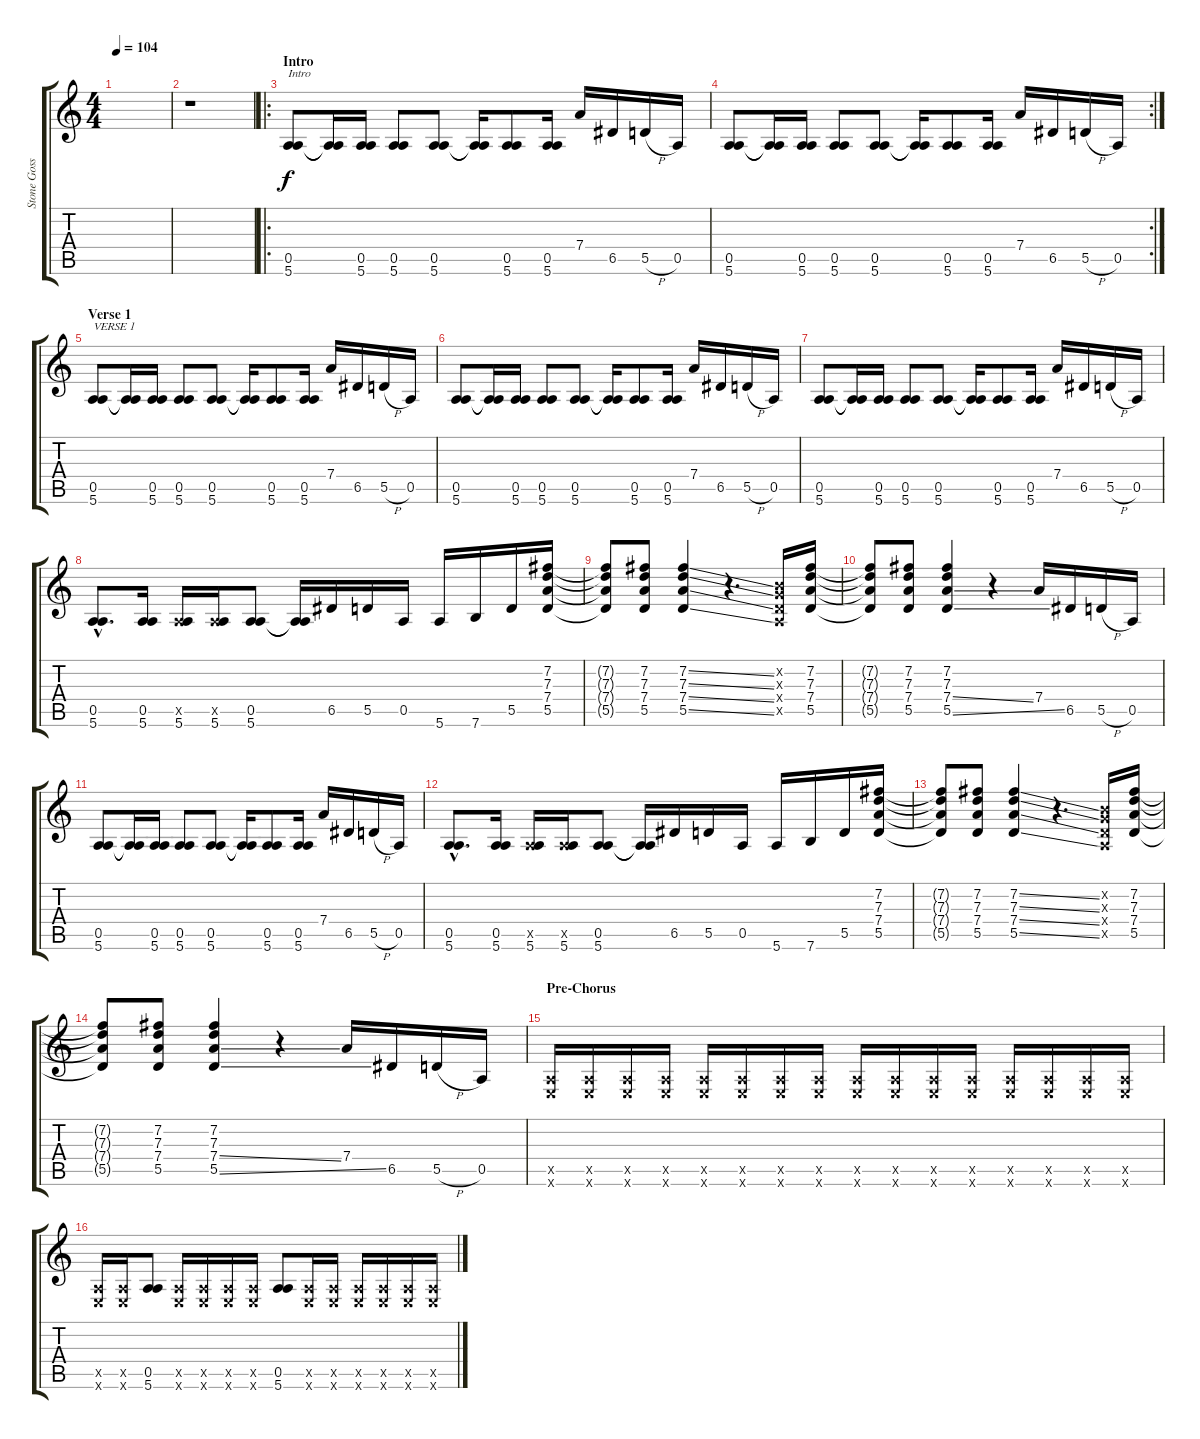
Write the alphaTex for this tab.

\track ("Stone Gossard (Guit 1)" "Stone Goss") {instrument distortionguitar}
\staff {score tabs}
\tuning (E4 B3 G3 D3 A2 E2) {hide}
\ts (4 4)
\tempo 104
\clef g2
\ks c
|
r.1 |
\ro
\section ("" "Intro")
(0.5 5.6).8{txt "Intro"} (0.5{t} 5.6{t}).16 (0.5 5.6).16 (0.5 5.6).8 (0.5 5.6).8 (0.5{t} 5.6{t}).16 (0.5 5.6).8 (0.5 5.6).16 7.4.16 6.5.16 5.5{h}.16 0.5.16 |
\rc 2
(0.5 5.6).8 (0.5{t} 5.6{t}).16 (0.5 5.6).16 (0.5 5.6).8 (0.5 5.6).8 (0.5{t} 5.6{t}).16 (0.5 5.6).8 (0.5 5.6).16 7.4.16 6.5.16 5.5{h}.16 0.5.16 |
\section ("" "Verse 1")
(0.5 5.6).8{txt "VERSE 1"} (0.5{t} 5.6{t}).16 (0.5 5.6).16 (0.5 5.6).8 (0.5 5.6).8 (0.5{t} 5.6{t}).16 (0.5 5.6).8 (0.5 5.6).16 7.4.16 6.5.16 5.5{h}.16 0.5.16 |
(0.5 5.6).8 (0.5{t} 5.6{t}).16 (0.5 5.6).16 (0.5 5.6).8 (0.5 5.6).8 (0.5{t} 5.6{t}).16 (0.5 5.6).8 (0.5 5.6).16 7.4.16 6.5.16 5.5{h}.16 0.5.16 |
(0.5 5.6).8 (0.5{t} 5.6{t}).16 (0.5 5.6).16 (0.5 5.6).8 (0.5 5.6).8 (0.5{t} 5.6{t}).16 (0.5 5.6).8 (0.5 5.6).16 7.4.16 6.5.16 5.5{h}.16 0.5.16 |
(0.5{hac} 5.6{hac}).8{d} (0.5 5.6).16 (0.5{x} 5.6).16 (0.5{x} 5.6).16 (0.5 5.6).8 (0.5{t} 5.6{t}).16 6.5.16 5.5.16 0.5.16 5.6.16 7.6.16 5.5.16 (7.2 7.3 7.4 5.5).16 |
(7.2{t} 7.3{t} 7.4{t} 5.5{t}).8 (7.2 7.3 7.4 5.5).8 (7.2{ss} 7.3{ss} 7.4{ss} 5.5{ss}).4 r.4{d} (0.2{x} 0.3{x} 0.4{x} 0.5{x}).16 (7.2 7.3 7.4 5.5).16 |
(7.2{t} 7.3{t} 7.4{t} 5.5{t}).8 (7.2 7.3 7.4 5.5).8 (7.2 7.3 7.4{ss} 5.5{ss}).4 r.4 7.4.16 6.5.16 5.5{h}.16 0.5.16 |
(0.5 5.6).8 (0.5{t} 5.6{t}).16 (0.5 5.6).16 (0.5 5.6).8 (0.5 5.6).8 (0.5{t} 5.6{t}).16 (0.5 5.6).8 (0.5 5.6).16 7.4.16 6.5.16 5.5{h}.16 0.5.16 |
(0.5{hac} 5.6{hac}).8{d} (0.5 5.6).16 (0.5{x} 5.6).16 (0.5{x} 5.6).16 (0.5 5.6).8 (0.5{t} 5.6{t}).16 6.5.16 5.5.16 0.5.16 5.6.16 7.6.16 5.5.16 (7.2 7.3 7.4 5.5).16 |
(7.2{t} 7.3{t} 7.4{t} 5.5{t}).8 (7.2 7.3 7.4 5.5).8 (7.2{ss} 7.3{ss} 7.4{ss} 5.5{ss}).4 r.4{d} (0.2{x} 0.3{x} 0.4{x} 0.5{x}).16 (7.2 7.3 7.4 5.5).16 |
(7.2{t} 7.3{t} 7.4{t} 5.5{t}).8 (7.2 7.3 7.4 5.5).8 (7.2 7.3 7.4{ss} 5.5{ss}).4 r.4 7.4.16 6.5.16 5.5{h}.16 0.5.16 |
\section ("" "Pre-Chorus")
(0.5{x} 0.6{x}).16 (0.5{x} 0.6{x}).16 (0.5{x} 0.6{x}).16 (0.5{x} 0.6{x}).16 (0.5{x} 0.6{x}).16 (0.5{x} 0.6{x}).16 (0.5{x} 0.6{x}).16 (0.5{x} 0.6{x}).16 (0.5{x} 0.6{x}).16 (0.5{x} 0.6{x}).16 (0.5{x} 0.6{x}).16 (0.5{x} 0.6{x}).16 (0.5{x} 0.6{x}).16 (0.5{x} 0.6{x}).16 (0.5{x} 0.6{x}).16 (0.5{x} 0.6{x}).16 |
(0.5{x} 0.6{x}).16 (0.5{x} 0.6{x}).16 (0.5 5.6).8 (0.5{x} 0.6{x}).16 (0.5{x} 0.6{x}).16 (0.5{x} 0.6{x}).16 (0.5{x} 0.6{x}).16 (0.5 5.6).8 (0.5{x} 0.6{x}).16 (0.5{x} 0.6{x}).16 (0.5{x} 0.6{x}).16 (0.5{x} 0.6{x}).16 (0.5{x} 0.6{x}).16 (0.5{x} 0.6{x}).16
